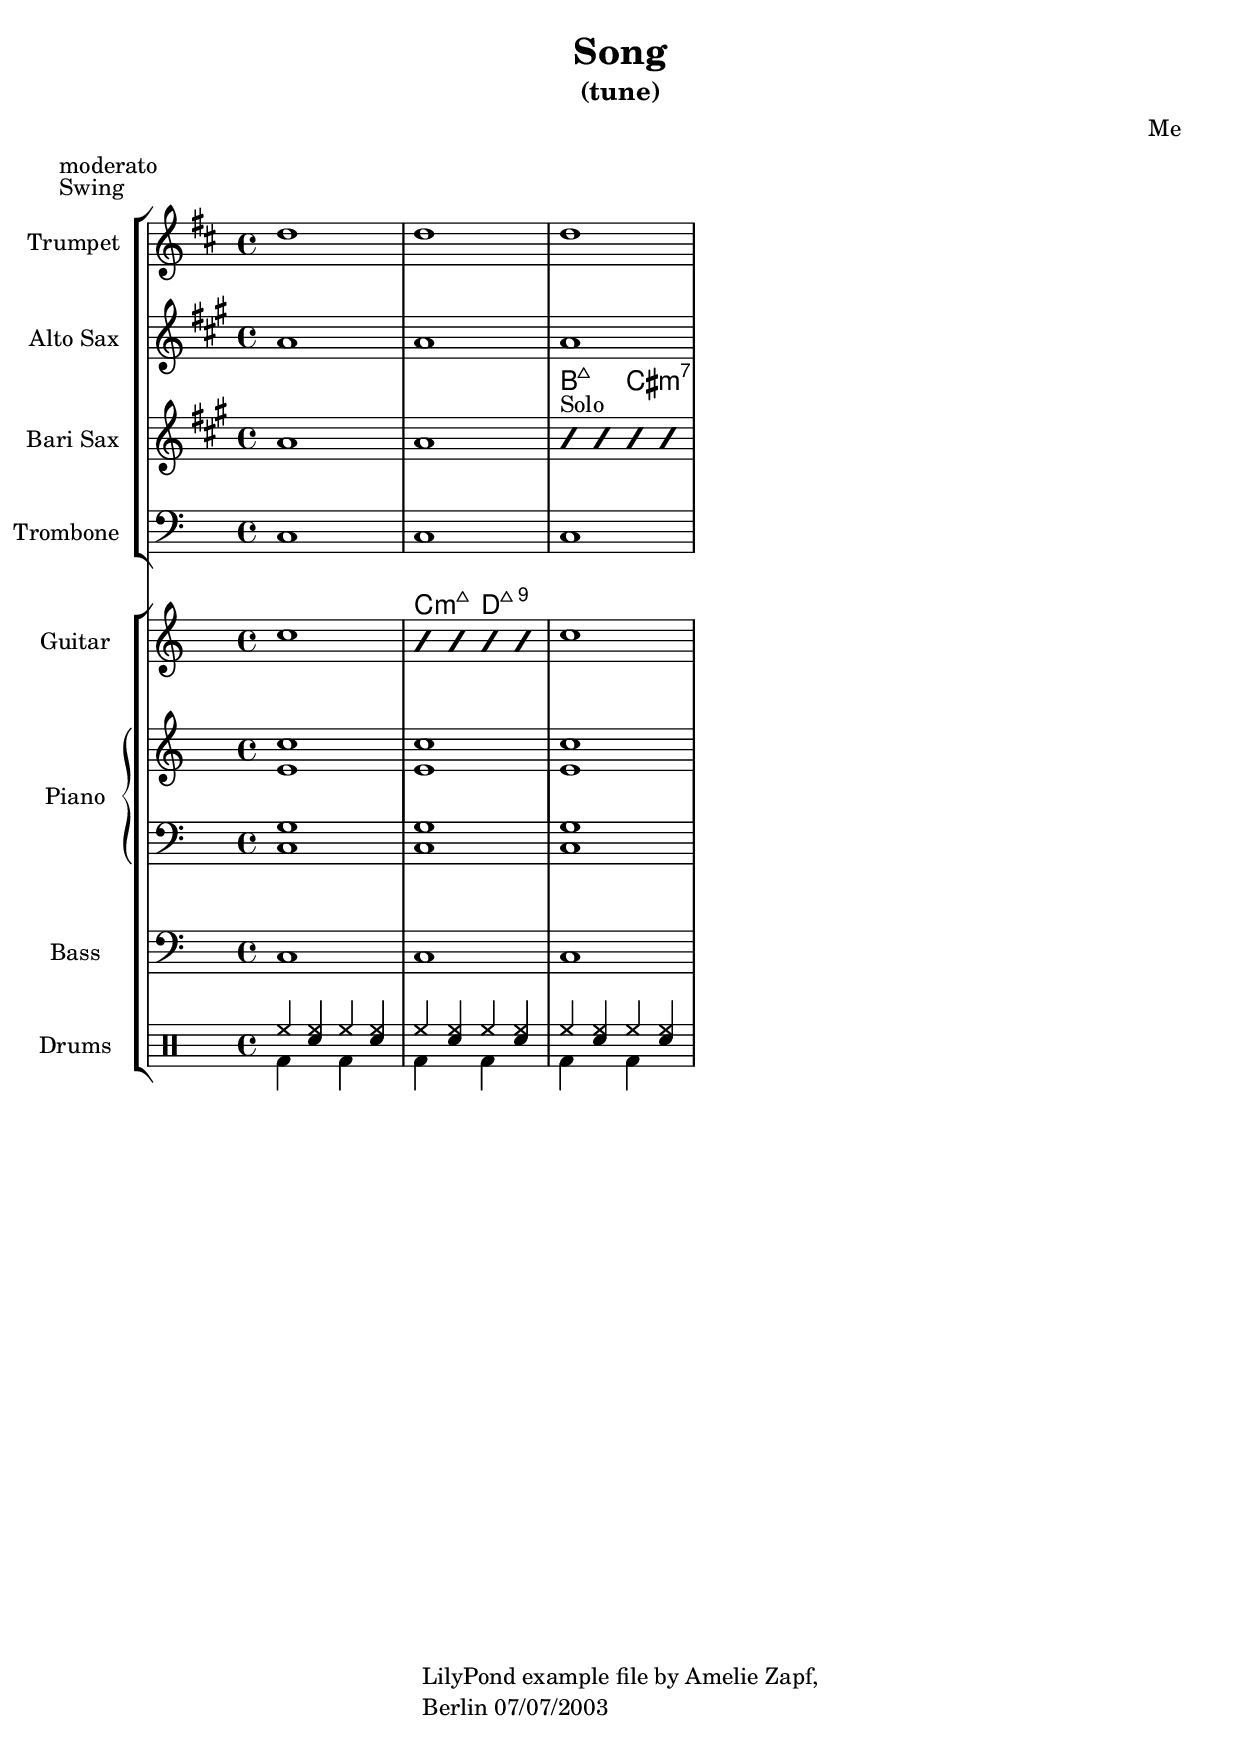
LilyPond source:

%% Do not edit this file; it is automatically
%% generated from LSR http://lsr.dsi.unimi.it
%% This file is in the public domain.
\version "2.13.46"

\header {
  lsrtags = "keyboards, percussion, fretted-strings, template"

%% Translation of GIT committish: fa19277d20f8ab0397c560eb0e7b814bd804ecec
  texidoces = "
Ésta es una plantilla bastante avanzada, para un conjunto de
jazz. Observe que la notación de todos los instrumentos está en
@code{\\key c \\major} (Do mayor). Esto se refiere al tono de
concierto; la armadura se transporta automáticamente si la música está
dentro de una sección @code{\\transpose}.

"
  doctitlees = "Plantilla para combo de jazz"


%% Translation of GIT committish: 0a868be38a775ecb1ef935b079000cebbc64de40
  texidocde = "
Hier ist ein ziemlich kompliziertes Beispiel für ein Jazz-Ensemble. Achtung:
Alle Instrumente sind in @code{\\key c \major} (C-Dur) notiert. Das bezieht sich
auf die klingende Musik: LilyPond transponiert die Tonart automatisch, wenn
sich die Noten innerhalb eines @code{\\transpose}-Abschnitts befinden.

"

  doctitlede = "Vorlage für Jazz-Combo"

%% Translation of GIT committish: bdfe3dc8175a2d7e9ea0800b5b04cfb68fe58a7a
  texidocfr = "
Bien que compliqué de prime abord, voici un canevas tout à fait indiqué
pour les ensembles de jazz.  Vous noterez que tous les instruments sont
notés en ut (@code{\\key c \major}), la tonalité de concert.  Les notes
seront automatiquement transposée dès lors qu'elles seront inscrites
dans une section @code{\\transpose}.

"
  doctitlefr = "Symboles de jazz"

  texidoc = "
This is quite an advanced template, for a jazz ensemble. Note that all
instruments are notated in @code{\\key c \\major}. This refers to the
key in concert pitch; the key will be automatically transposed if the
music is within a @code{\\transpose} section.

"
  doctitle = "Jazz combo template"
} % begin verbatim

\header {
  title = "Song"
  subtitle = "(tune)"
  composer = "Me"
  meter = "moderato"
  piece = "Swing"
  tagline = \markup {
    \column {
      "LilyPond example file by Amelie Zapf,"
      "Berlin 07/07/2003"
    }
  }
}

%#(set-global-staff-size 16)
\include "english.ly"

%%%%%%%%%%%% Some macros %%%%%%%%%%%%%%%%%%%

sl = {
  \override NoteHead #'style = #'slash
  \override Stem #'transparent = ##t
}
nsl = {
  \revert NoteHead #'style
  \revert Stem #'transparent
}
crOn = \override NoteHead #'style = #'cross
crOff = \revert NoteHead #'style

%% insert chord name style stuff here.

jazzChords = { }

%%%%%%%%%%%% Keys'n'thangs %%%%%%%%%%%%%%%%%

global = { \time 4/4 }

Key = { \key c \major }

% ############ Horns ############

% ------ Trumpet ------
trpt = \transpose c d \relative c'' {
  \Key
  c1 | c | c |
}
trpHarmony = \transpose c' d {
  \jazzChords
}
trumpet = {
  \global
  \set Staff.instrumentName = #"Trumpet"
  \clef treble
  <<
    \trpt
  >>
}

% ------ Alto Saxophone ------
alto = \transpose c a \relative c' {
  \Key
  c1 | c | c |
}
altoHarmony = \transpose c' a {
  \jazzChords
}
altoSax = {
  \global
  \set Staff.instrumentName = #"Alto Sax"
  \clef treble
  <<
    \alto
  >>
}

% ------ Baritone Saxophone ------
bari = \transpose c a' \relative c {
  \Key
  c1
  c1
  \sl
  d4^"Solo" d d d
  \nsl
}
bariHarmony = \transpose c' a \chordmode {
  \jazzChords s1 s d2:maj e:m7
}
bariSax = {
  \global
  \set Staff.instrumentName = #"Bari Sax"
  \clef treble
  <<
    \bari
  >>
}

% ------ Trombone ------
tbone = \relative c {
  \Key
  c1 | c | c
}
tboneHarmony = \chordmode {
  \jazzChords
}
trombone = {
  \global
  \set Staff.instrumentName = #"Trombone"
  \clef bass
  <<
    \tbone
  >>
}

% ############ Rhythm Section #############

% ------ Guitar ------
gtr = \relative c'' {
  \Key
  c1
  \sl
  b4 b b b
  \nsl
  c1
}
gtrHarmony = \chordmode {
  \jazzChords
  s1 c2:min7+ d2:maj9
}
guitar = {
  \global
  \set Staff.instrumentName = #"Guitar"
  \clef treble
  <<
    \gtr
  >>
}

%% ------ Piano ------
rhUpper = \relative c'' {
  \voiceOne
  \Key
  c1 | c | c
}
rhLower = \relative c' {
  \voiceTwo
  \Key
  e1 | e | e
}

lhUpper = \relative c' {
  \voiceOne
  \Key
  g1 | g | g
}
lhLower = \relative c {
  \voiceTwo
  \Key
  c1 | c | c
}

PianoRH = {
  \clef treble
  \global
  \set Staff.midiInstrument = #"acoustic grand"
  <<
    \new Voice = "one" \rhUpper
    \new Voice = "two" \rhLower
  >>
}
PianoLH = {
  \clef bass
  \global
  \set Staff.midiInstrument = #"acoustic grand"
  <<
    \new Voice = "one" \lhUpper
    \new Voice = "two" \lhLower
  >>
}

piano = {
  <<
    \set PianoStaff.instrumentName = #"Piano"
    \new Staff = "upper" \PianoRH
    \new Staff = "lower" \PianoLH
  >>
}

% ------ Bass Guitar ------
Bass = \relative c {
  \Key
  c1 | c | c
}
bass = {
  \global
  \set Staff.instrumentName = #"Bass"
  \clef bass
  <<
    \Bass
  >>
}

% ------ Drums ------
up = \drummode {
  \voiceOne
  hh4 <hh sn> hh <hh sn>
  hh4 <hh sn> hh <hh sn>
  hh4 <hh sn> hh <hh sn>
}
down = \drummode {
  \voiceTwo
  bd4 s bd s
  bd4 s bd s
  bd4 s bd s
}

drumContents = {
  \global
  <<
    \set DrumStaff.instrumentName = #"Drums"
    \new DrumVoice \up
    \new DrumVoice \down
  >>
}

%%%%%%%%% It All Goes Together Here %%%%%%%%%%%%%%%%%%%%%%

\score {
  <<
    \new StaffGroup = "horns" <<
      \new Staff = "trumpet" \trumpet
      \new Staff = "altosax" \altoSax
      \new ChordNames = "barichords" \bariHarmony
      \new Staff = "barisax" \bariSax
      \new Staff = "trombone" \trombone
    >>

    \new StaffGroup = "rhythm" <<
      \new ChordNames = "chords" \gtrHarmony
      \new Staff = "guitar" \guitar
      \new PianoStaff = "piano" \piano
      \new Staff = "bass" \bass
      \new DrumStaff \drumContents
    >>
  >>
  \layout {
    \context { \Staff \RemoveEmptyStaves }
    \context {
      \Score
      \override BarNumber #'padding = #3
      \override RehearsalMark #'padding = #2
      skipBars = ##t
    }
  }
  \midi { }
}

